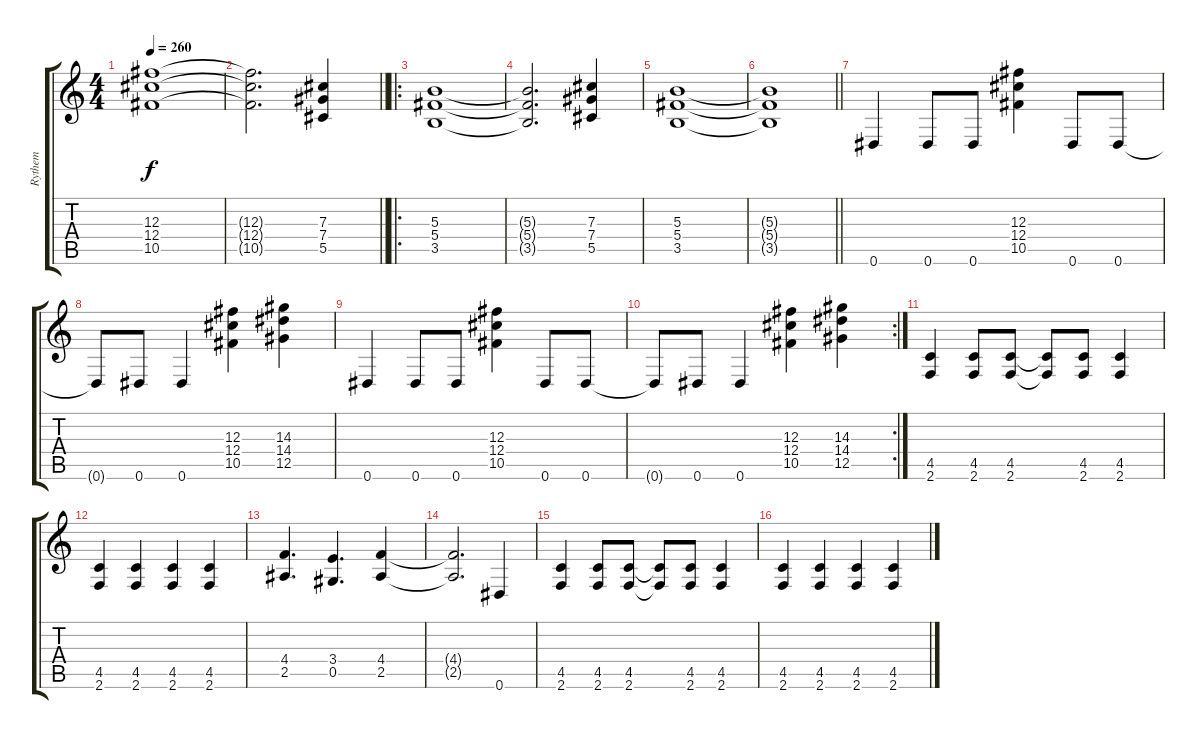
\track ("Rythem" "Rythem") {instrument distortionguitar}
\staff {score tabs}
\tuning (Eb4 Bb3 Gb3 Db3 Ab2 Eb2) {hide}
\ts (4 4)
\tempo 260
\clef g2
\ks c
(12.3 12.4 10.5).1{dy f} |
\barLineRight lightlight
(12.3{t} 12.4{t} 10.5{t}).2{d} (7.3 7.4 5.5).4 |
\ro
(5.3 5.4 3.5).1 |
(5.3{t} 5.4{t} 3.5{t}).2{d} (7.3 7.4 5.5).4 |
(5.3 5.4 3.5).1 |
\barLineRight lightlight
(5.3{t} 5.4{t} 3.5{t}).1 |
0.6.4 0.6.8 0.6.8 (12.3 12.4 10.5).4 0.6.8 0.6.8 |
0.6{t}.8 0.6.8 0.6.4 (12.3 12.4 10.5).4 (14.3 14.4 12.5).4 |
0.6.4 0.6.8 0.6.8 (12.3 12.4 10.5).4 0.6.8 0.6.8 |
\rc 2
0.6{t}.8 0.6.8 0.6.4 (12.3 12.4 10.5).4 (14.3 14.4 12.5).4 |
(4.5 2.6).4 (4.5 2.6).8 (4.5 2.6).8 (4.5{t} 2.6{t}).8 (4.5 2.6).8 (4.5 2.6).4 |
(4.5 2.6).4 (4.5 2.6).4 (4.5 2.6).4 (4.5 2.6).4 |
(4.4 2.5).4{d} (3.4 0.5).4{d} (4.4 2.5).4 |
(4.4{t} 2.5{t}).2{d} 0.6.4 |
(4.5 2.6).4 (4.5 2.6).8 (4.5 2.6).8 (4.5{t} 2.6{t}).8 (4.5 2.6).8 (4.5 2.6).4 |
(4.5 2.6).4 (4.5 2.6).4 (4.5 2.6).4 (4.5 2.6).4
